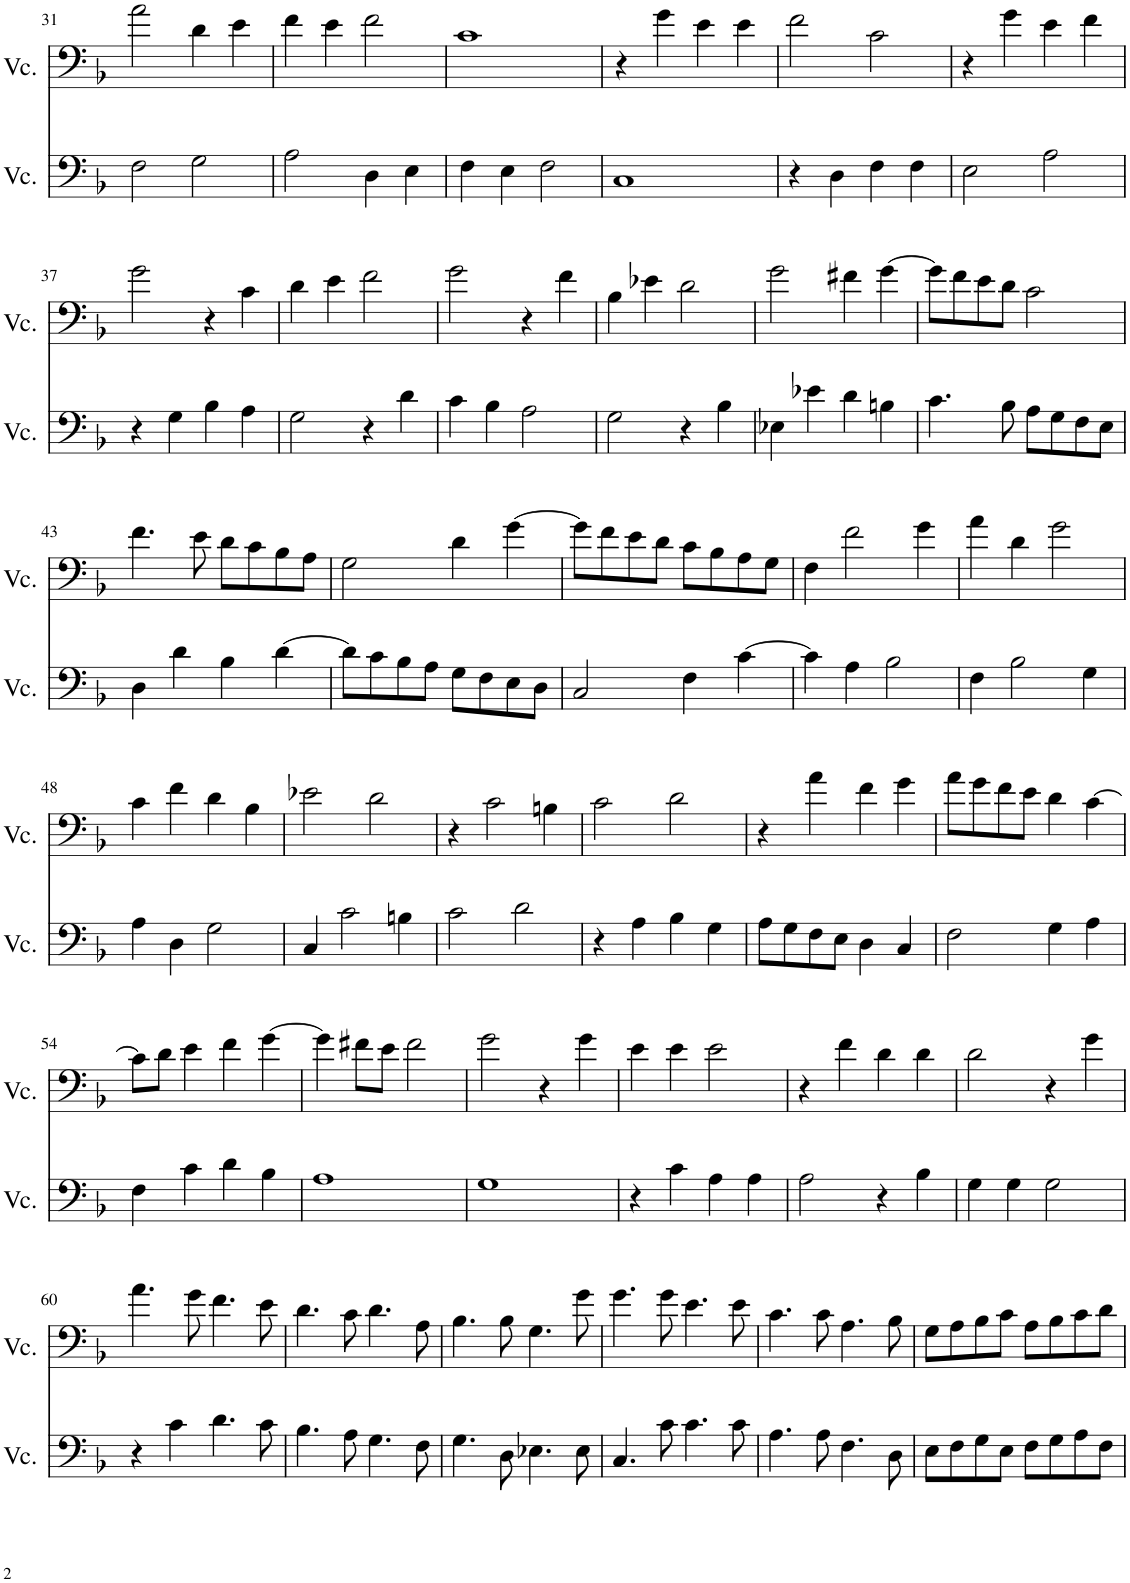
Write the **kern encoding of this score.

**kern	**kern
*part2	*part1
*staff2	*staff1
*I"Violoncello2	*I"Violoncello1
*I'Vc.	*I'Vc.
!!LO:PB:g=z
*clefF4	*clefF4
*k[b-]	*k[b-]
*M4/4	*M4/4
=31	=31
2F\	2a\
2G\	4d\
.	4e\
=32	=32
2A\	4f\
.	4e\
4D\	2f\
4E\	.
=33	=33
4F\	1c
4E\	.
2F\	.
=34	=34
1C	4r
.	4g\
.	4e\
.	4e\
=35	=35
4r	2f\
4D\	.
4F\	2c\
4F\	.
=36	=36
2E\	4r
.	4g\
2A\	4e\
.	4f\
!!LO:LB:g=z
=37	=37
4r	2g\
4G\	.
4B-\	4r
4A\	4c\
=38	=38
2G\	4d\
.	4e\
4r	2f\
4d\	.
=39	=39
4c\	2g\
4B-\	.
2A\	4r
.	4f\
=40	=40
2G\	4B-\
.	4e-X\
4r	2d\
4B-\	.
=41	=41
4E-X\	2g\
4e-X\	.
4d\	4f#X\
4Bn\	[4g\
=42	=42
4.c\	8g\L]
.	8f\
.	8e\
8B-\	8d\J
8A\L	2c\
8G\	.
8F\	.
8E\J	.
!!LO:LB:g=z
=43	=43
4D\	4.f\
4d\	.
.	8e\
4B-\	8d\L
.	8c\
[4d\	8B-\
.	8A\J
=44	=44
8d\L]	2G\
8c\	.
8B-\	.
8A\J	.
8G\L	4d\
8F\	.
8E\	[4g\
8D\J	.
=45	=45
2C/	8g\L]
.	8f\
.	8e\
.	8d\J
4F\	8c\L
.	8B-\
[4c\	8A\
.	8G\J
=46	=46
4c\]	4F\
4A\	2f\
2B-\	.
.	4g\
=47	=47
4F\	4a\
2B-\	4d\
.	2g\
4G\	.
!!LO:LB:g=z
=48	=48
4A\	4c\
4D\	4f\
2G\	4d\
.	4B-\
=49	=49
4C/	2e-X\
2c\	.
.	2d\
4Bn\	.
=50	=50
2c\	4r
.	2c\
2d\	.
.	4Bn\
=51	=51
4r	2c\
4A\	.
4B-\	2d\
4G\	.
=52	=52
8A\L	4r
8G\	.
8F\	4a\
8E\J	.
4D\	4f\
4C/	4g\
=53	=53
2F\	8a\L
.	8g\
.	8f\
.	8e\J
4G\	4d\
4A\	[4c\
!!LO:LB:g=z
=54	=54
4F\	8c\L]
.	8d\J
4c\	4e\
4d\	4f\
4B-\	[4g\
=55	=55
1A	4g\]
.	8f#X\L
.	8e\J
.	2f#\
=56	=56
1G	2g\
.	4r
.	4g\
=57	=57
4r	4e\
4c\	4e\
4A\	2e\
4A\	.
=58	=58
2A\	4r
.	4f\
4r	4d\
4B-\	4d\
=59	=59
4G\	2d\
4G\	.
2G\	4r
.	4g\
!!LO:LB:g=z
=60	=60
4r	4.a\
4c\	.
.	8g\
4.d\	4.f\
8c\	8e\
=61	=61
4.B-\	4.d\
8A\	8c\
4.G\	4.d\
8F\	8A\
=62	=62
4.G\	4.B-\
8D\	8B-\
4.E-X\	4.G\
8E-\	8g\
=63	=63
4.C/	4.g\
8c\	8g\
4.c\	4.e\
8c\	8e\
=64	=64
4.A\	4.c\
8A\	8c\
4.F\	4.A\
8D\	8B-\
=65	=65
8E\L	8G\L
8F\	8A\
8G\	8B-\
8E\J	8c\J
8F\L	8A\L
8G\	8B-\
8A\	8c\
8F\J	8d\J
=	=
*-	*-
